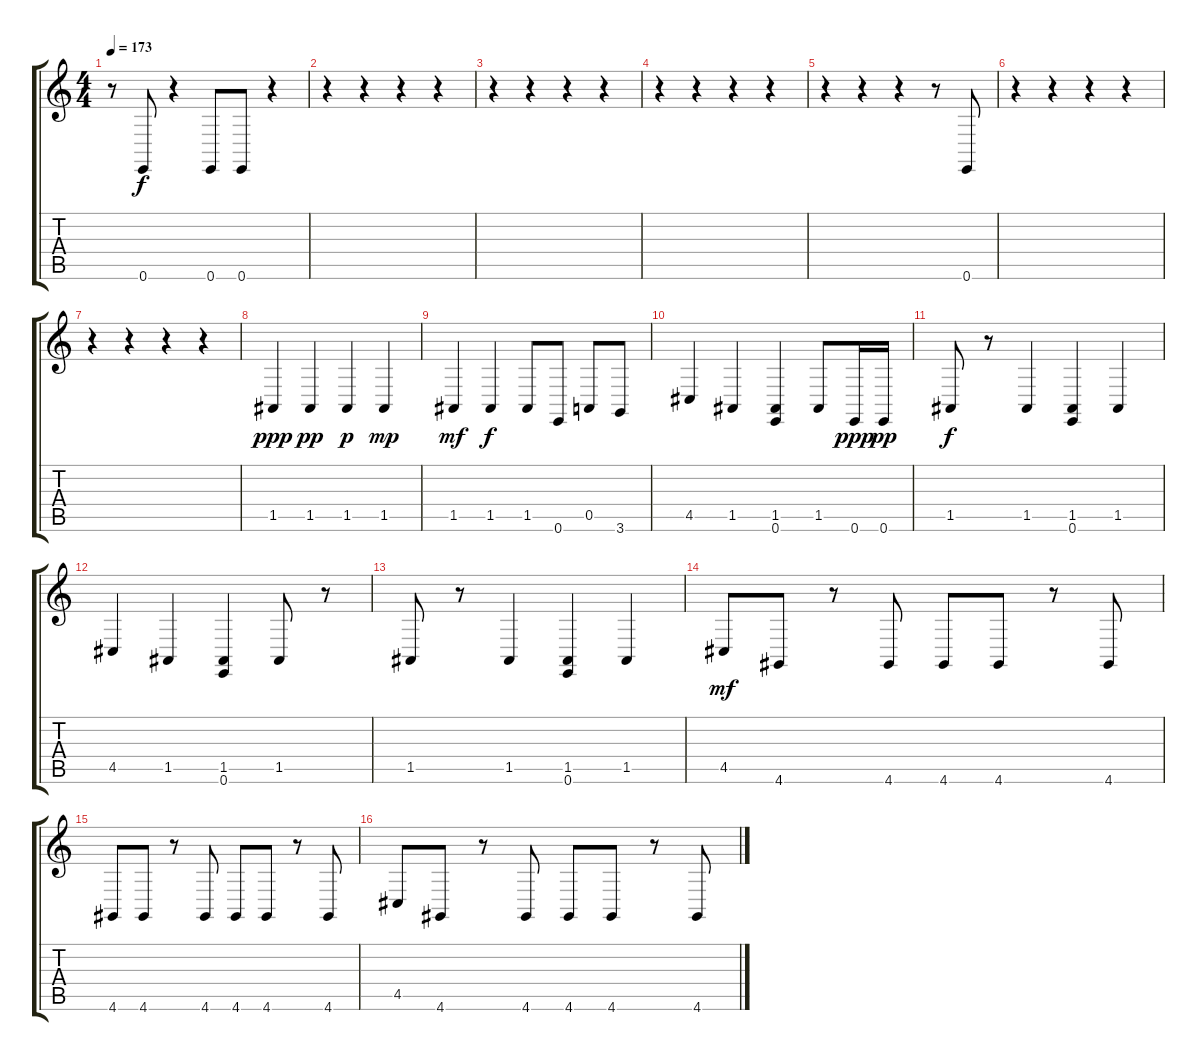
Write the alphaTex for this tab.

\track "" {instrument acousticgrandpiano}
\staff {score tabs}
\tuning (E4 B3 G3 D3 A2 E2) {hide}
\ts (4 4)
\tempo 173
\clef g2
\ks c
r.8{dy f} 0.6.8 r.4 0.6.8 0.6.8 r.4 |
r.4 r.4 r.4 r.4 |
r.4 r.4 r.4 r.4 |
r.4 r.4 r.4 r.4 |
r.4 r.4 r.4 r.8 0.6.8 |
r.4 r.4 r.4 r.4 |
r.4 r.4 r.4 r.4 |
1.5.4{dy ppp} 1.5.4{dy pp} 1.5.4{dy p} 1.5.4{dy mp} |
1.5.4{dy mf} 1.5.4{dy f} 1.5.8 0.6.8 0.5.8 3.6.8 |
4.5.4 1.5.4 (1.5 0.6).4 1.5.8 0.6.16{dy ppp} 0.6.16{dy pp} |
1.5.8{dy f} r.8 1.5.4 (1.5 0.6).4 1.5.4 |
4.5.4 1.5.4 (1.5 0.6).4 1.5.8 r.8 |
1.5.8 r.8 1.5.4 (1.5 0.6).4 1.5.4 |
4.5.8{dy mf} 4.6.8 r.8 4.6.8 4.6.8 4.6.8 r.8 4.6.8 |
4.6.8 4.6.8 r.8 4.6.8 4.6.8 4.6.8 r.8 4.6.8 |
4.5.8 4.6.8 r.8 4.6.8 4.6.8 4.6.8 r.8 4.6.8
